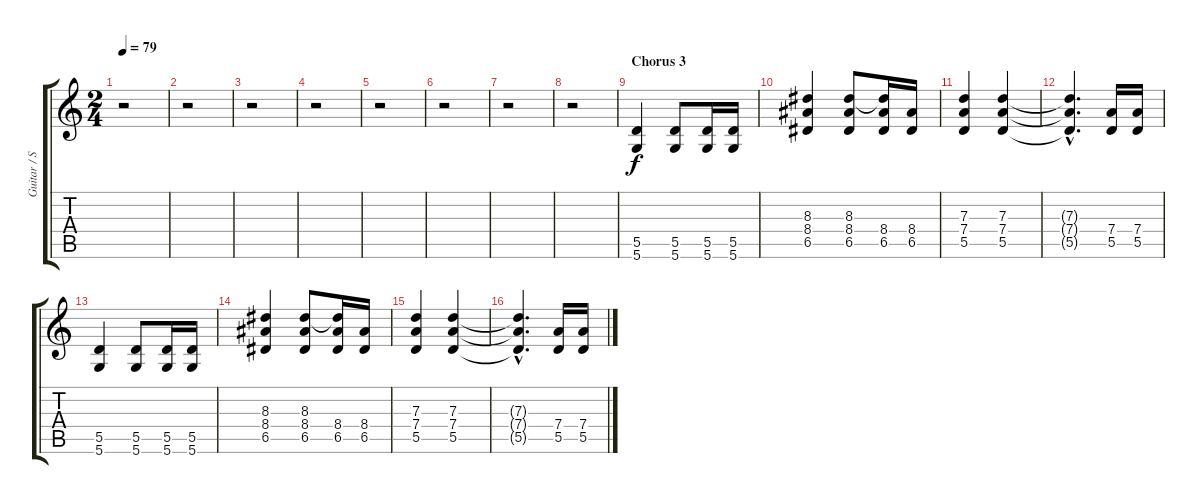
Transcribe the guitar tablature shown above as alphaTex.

\track ("Guitar / Steph Carpenter" "Guitar / S") {instrument distortionguitar}
\staff {score tabs}
\tuning (E4 B3 G3 D3 A2 D2) {hide}
\ts (2 4)
\tempo 79
\clef g2
\ks c
r.2{dy f} |
r.2 |
r.2 |
r.2 |
r.2 |
r.2 |
r.2 |
r.2 |
\section ("" "Chorus 3")
(5.5 5.6).4 (5.5 5.6).8 (5.5 5.6).16 (5.5 5.6).16 |
(8.3 8.4 6.5).4 (8.3 8.4 6.5).8 (8.3{t} 8.4 6.5).16 (8.4 6.5).16 |
(7.3 7.4 5.5).4 (7.3 7.4 5.5).4 |
(7.3{hac t} 7.4{hac t} 5.5{hac t}).4{d} (7.4 5.5).16 (7.4 5.5).16 |
(5.5 5.6).4 (5.5 5.6).8 (5.5 5.6).16 (5.5 5.6).16 |
(8.3 8.4 6.5).4 (8.3 8.4 6.5).8 (8.3{t} 8.4 6.5).16 (8.4 6.5).16 |
(7.3 7.4 5.5).4 (7.3 7.4 5.5).4 |
(7.3{hac t} 7.4{hac t} 5.5{hac t}).4{d} (7.4 5.5).16 (7.4 5.5).16
